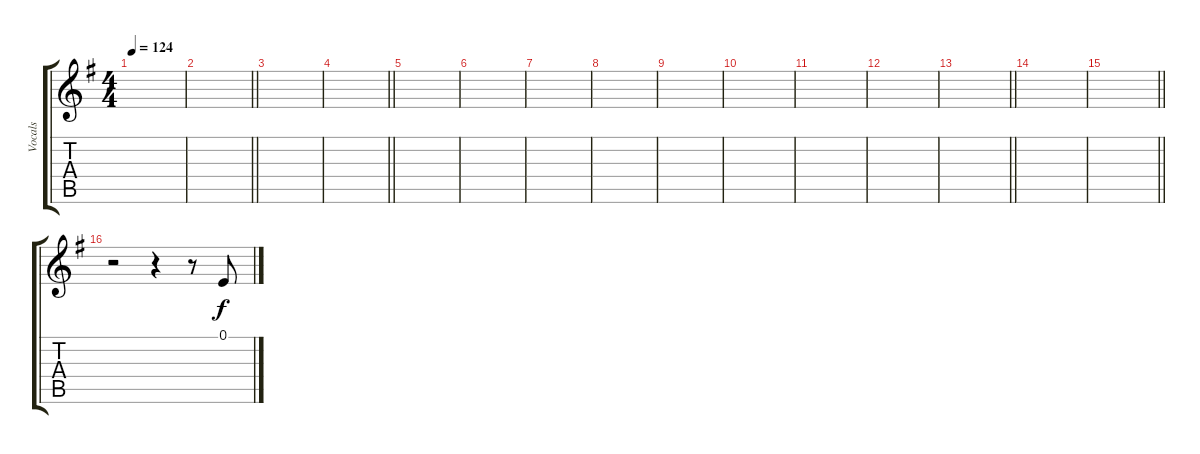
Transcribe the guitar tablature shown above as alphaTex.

\track ("Vocals" "Vocals") {instrument bassoon}
\staff {score tabs}
\tuning (E4 B3 G3 D3 A2 E2) {hide}
\ts (4 4)
\tempo 124
\clef g2
\ks g
|
\barLineRight lightlight
|
|
\barLineRight lightlight
|
|
|
|
|
|
|
|
|
\barLineRight lightlight
|
|
\barLineRight lightlight
|
r.2 r.4 r.8 0.1.8
